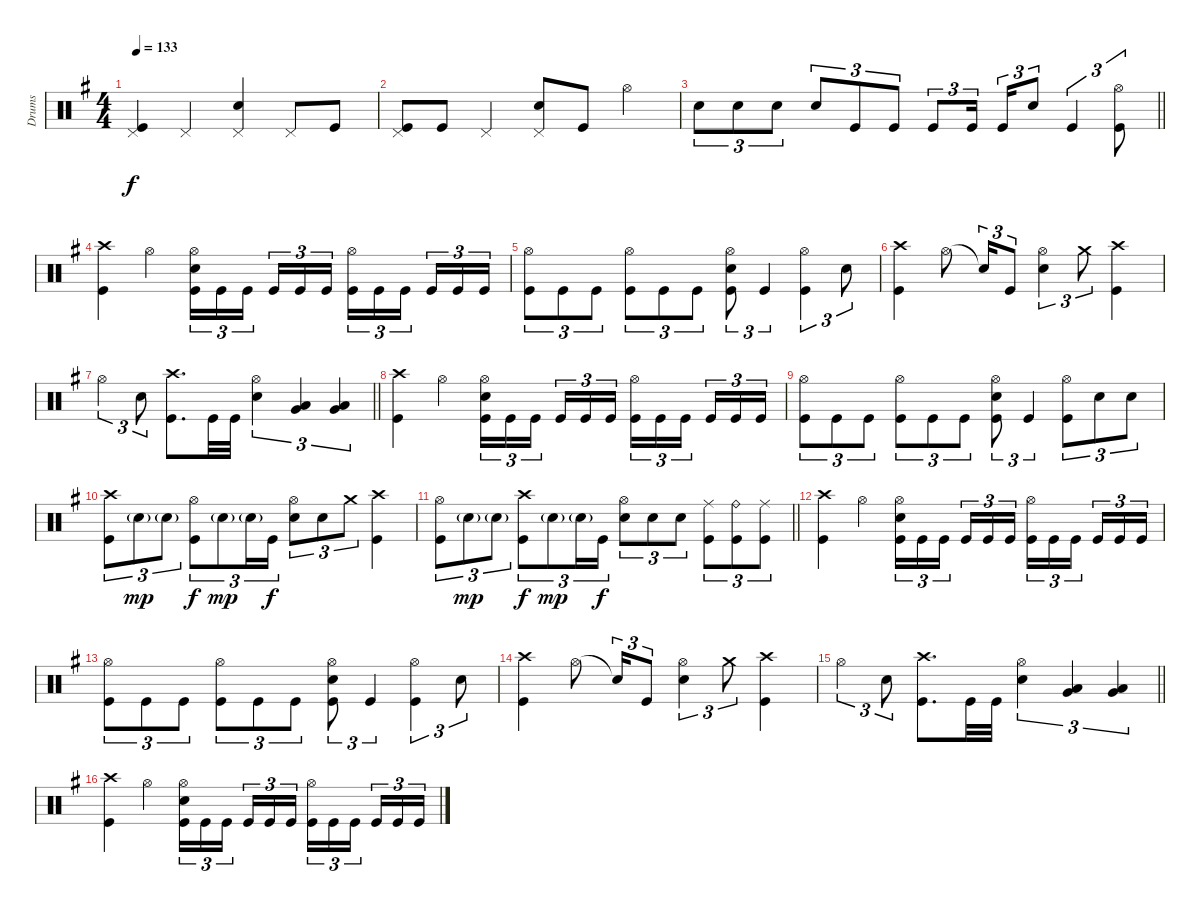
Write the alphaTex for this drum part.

\track ("Drums" "Drums") {instrument percussion}
\staff
\articulation defaults
\ts (4 4)
\tempo 133
\clef neutral
\ks eminor
("Pedal Hi-Hat (hit)" "Kick (hit)").4{dy f} "Pedal Hi-Hat (hit)".4 ("Pedal Hi-Hat (hit)" "Electric Snare (hit)").4 "Pedal Hi-Hat (hit)".8 "Kick (hit)".8 |
("Pedal Hi-Hat (hit)" "Kick (hit)").8 "Kick (hit)".8 "Pedal Hi-Hat (hit)".4 ("Pedal Hi-Hat (hit)" "Electric Snare (hit)").8 "Kick (hit)".8 "Hi-Hat (open)".4 |
\barLineRight lightlight "Electric Snare (hit)".8{tu (3 2)} "Electric Snare (hit)".8{tu (3 2)} "Electric Snare (hit)".8{tu (3 2)} "Electric Snare (hit)".8{tu (3 2)} "Kick (hit)".8{tu (3 2)} "Kick (hit)".8{tu (3 2)} "Kick (hit)".8{tu (3 2)} "Kick (hit)".16{tu (3 2) beam splitsecondary} "Kick (hit)".16{tu (3 2)} "Electric Snare (hit)".8{tu (3 2)} "Kick (hit)".4{tu (3 2)}
("Hi-Hat (open)" "Kick (hit)").8{tu (3 2)} |
\section ("" "")
("Crash high (hit)" "Kick (hit)").4 "Hi-Hat (open)".4 ("Hi-Hat (open)" "Electric Snare (hit)" "Kick (hit)").16{tu (3 2)} "Kick (hit)".16{tu (3 2)} "Kick (hit)".16{tu (3 2) beam splitsecondary} "Kick (hit)".16{tu (3 2)} "Kick (hit)".16{tu (3 2)} "Kick (hit)".16{tu (3 2)} ("Hi-Hat (open)" "Kick (hit)").16{tu (3 2)} "Kick (hit)".16{tu (3 2)} "Kick (hit)".16{tu (3 2) beam splitsecondary} "Kick (hit)".16{tu (3 2)} "Kick (hit)".16{tu (3 2)} "Kick (hit)".16{tu (3 2)} |
("Hi-Hat (open)" "Kick (hit)").8{tu (3 2)} "Kick (hit)".8{tu (3 2)} "Kick (hit)".8{tu (3 2)} ("Hi-Hat (open)" "Kick (hit)").8{tu (3 2)} "Kick (hit)".8{tu (3 2)} "Kick (hit)".8{tu (3 2)} ("Hi-Hat (open)" "Electric Snare (hit)" "Kick (hit)").8{tu (3 2)} "Kick (hit)".4{tu (3 2)} ("Hi-Hat (open)" "Kick (hit)").4{tu (3 2)} "Electric Snare (hit)".8{tu (3 2)} |
("Crash high (hit)" "Kick (hit)").4 "Hi-Hat (open)".8 "Snare (hit)"{t}.16{tu (3 2)} "Kick (hit)".8{tu (3 2)} ("Hi-Hat (open)" "Electric Snare (hit)").4{tu (3 2)} "Crash medium (hit)".8{tu (3 2)} ("Crash high (hit)" "Kick (hit)").4 |
\barLineRight lightlight "Hi-Hat (open)".4{tu (3 2)} "Electric Snare (hit)".8{tu (3 2)}
("Crash high (hit)" "Kick (hit)").8{d} "Kick (hit)".32 "Kick (hit)".32 ("Hi-Hat (open)" "Electric Snare (hit)").4{tu (3 2)} ("Low Tom (hit)" "Very Low Tom (hit)").4{tu (3 2)} ("Very Low Tom (hit)" "Low Floor Tom (hit)").4{tu (3 2)} |
("Crash high (hit)" "Kick (hit)").4 "Hi-Hat (open)".4 ("Hi-Hat (open)" "Electric Snare (hit)" "Kick (hit)").16{tu (3 2)} "Kick (hit)".16{tu (3 2)} "Kick (hit)".16{tu (3 2) beam splitsecondary} "Kick (hit)".16{tu (3 2)} "Kick (hit)".16{tu (3 2)} "Kick (hit)".16{tu (3 2)} ("Hi-Hat (open)" "Kick (hit)").16{tu (3 2)} "Kick (hit)".16{tu (3 2)} "Kick (hit)".16{tu (3 2) beam splitsecondary} "Kick (hit)".16{tu (3 2)} "Kick (hit)".16{tu (3 2)} "Kick (hit)".16{tu (3 2)} |
("Hi-Hat (open)" "Kick (hit)").8{tu (3 2)} "Kick (hit)".8{tu (3 2)} "Kick (hit)".8{tu (3 2)} ("Hi-Hat (open)" "Kick (hit)").8{tu (3 2)} "Kick (hit)".8{tu (3 2)} "Kick (hit)".8{tu (3 2)} ("Hi-Hat (open)" "Electric Snare (hit)" "Kick (hit)").8{tu (3 2)} "Kick (hit)".4{tu (3 2)} ("Hi-Hat (open)" "Kick (hit)").8{tu (3 2)} "Electric Snare (hit)".8{tu (3 2)} "Electric Snare (hit)".8{tu (3 2)} |
("Crash high (hit)" "Kick (hit)").8{tu (3 2)} "Electric Snare (hit)"{g}.8{tu (3 2) dy mp} "Electric Snare (hit)"{g}.8{tu (3 2)} ("Hi-Hat (open)" "Kick (hit)").8{tu (3 2) dy f} "Electric Snare (hit)"{g}.8{tu (3 2) dy mp} "Electric Snare (hit)"{g}.16{tu (3 2)} "Kick (hit)".16{tu (3 2) dy f} ("Hi-Hat (open)" "Electric Snare (hit)").8{tu (3 2)} "Electric Snare (hit)".8{tu (3 2)} "Crash medium (hit)".8{tu (3 2)} ("Crash high (hit)" "Kick (hit)").4 |
\barLineRight lightlight
("Hi-Hat (open)" "Kick (hit)").8{tu (3 2)} "Electric Snare (hit)"{g}.8{tu (3 2) dy mp} "Electric Snare (hit)"{g}.8{tu (3 2)} ("Crash high (hit)" "Kick (hit)").8{tu (3 2) dy f} "Electric Snare (hit)"{g}.8{tu (3 2) dy mp} "Electric Snare (hit)"{g}.16{tu (3 2)} "Kick (hit)".16{tu (3 2) dy f} ("Hi-Hat (open)" "Electric Snare (hit)").8{tu (3 2)} "Electric Snare (hit)".8{tu (3 2)} "Electric Snare (hit)".8{tu (3 2)} ("Ride (middle)" "Kick (hit)").8{tu (3 2)} ("Ride (bell)" "Kick (hit)").8{tu (3 2)} ("Ride (middle)" "Kick (hit)").8{tu (3 2)} |
("Crash high (hit)" "Kick (hit)").4 "Hi-Hat (open)".4 ("Hi-Hat (open)" "Electric Snare (hit)" "Kick (hit)").16{tu (3 2)} "Kick (hit)".16{tu (3 2)} "Kick (hit)".16{tu (3 2) beam splitsecondary} "Kick (hit)".16{tu (3 2)} "Kick (hit)".16{tu (3 2)} "Kick (hit)".16{tu (3 2)} ("Hi-Hat (open)" "Kick (hit)").16{tu (3 2)} "Kick (hit)".16{tu (3 2)} "Kick (hit)".16{tu (3 2) beam splitsecondary} "Kick (hit)".16{tu (3 2)} "Kick (hit)".16{tu (3 2)} "Kick (hit)".16{tu (3 2)} |
("Hi-Hat (open)" "Kick (hit)").8{tu (3 2)} "Kick (hit)".8{tu (3 2)} "Kick (hit)".8{tu (3 2)} ("Hi-Hat (open)" "Kick (hit)").8{tu (3 2)} "Kick (hit)".8{tu (3 2)} "Kick (hit)".8{tu (3 2)} ("Hi-Hat (open)" "Electric Snare (hit)" "Kick (hit)").8{tu (3 2)} "Kick (hit)".4{tu (3 2)} ("Hi-Hat (open)" "Kick (hit)").4{tu (3 2)} "Electric Snare (hit)".8{tu (3 2)} |
("Crash high (hit)" "Kick (hit)").4 "Hi-Hat (open)".8 "Snare (hit)"{t}.16{tu (3 2)} "Kick (hit)".8{tu (3 2)} ("Hi-Hat (open)" "Electric Snare (hit)").4{tu (3 2)} "Crash medium (hit)".8{tu (3 2)} ("Crash high (hit)" "Kick (hit)").4 |
\barLineRight lightlight "Hi-Hat (open)".4{tu (3 2)} "Electric Snare (hit)".8{tu (3 2)}
("Crash high (hit)" "Kick (hit)").8{d} "Kick (hit)".32 "Kick (hit)".32 ("Hi-Hat (open)" "Electric Snare (hit)").4{tu (3 2)} ("Low Tom (hit)" "Very Low Tom (hit)").4{tu (3 2)} ("Very Low Tom (hit)" "Low Floor Tom (hit)").4{tu (3 2)} |
("Crash high (hit)" "Kick (hit)").4 "Hi-Hat (open)".4 ("Hi-Hat (open)" "Electric Snare (hit)" "Kick (hit)").16{tu (3 2)} "Kick (hit)".16{tu (3 2)} "Kick (hit)".16{tu (3 2) beam splitsecondary} "Kick (hit)".16{tu (3 2)} "Kick (hit)".16{tu (3 2)} "Kick (hit)".16{tu (3 2)} ("Hi-Hat (open)" "Kick (hit)").16{tu (3 2)} "Kick (hit)".16{tu (3 2)} "Kick (hit)".16{tu (3 2) beam splitsecondary} "Kick (hit)".16{tu (3 2)} "Kick (hit)".16{tu (3 2)} "Kick (hit)".16{tu (3 2)}
